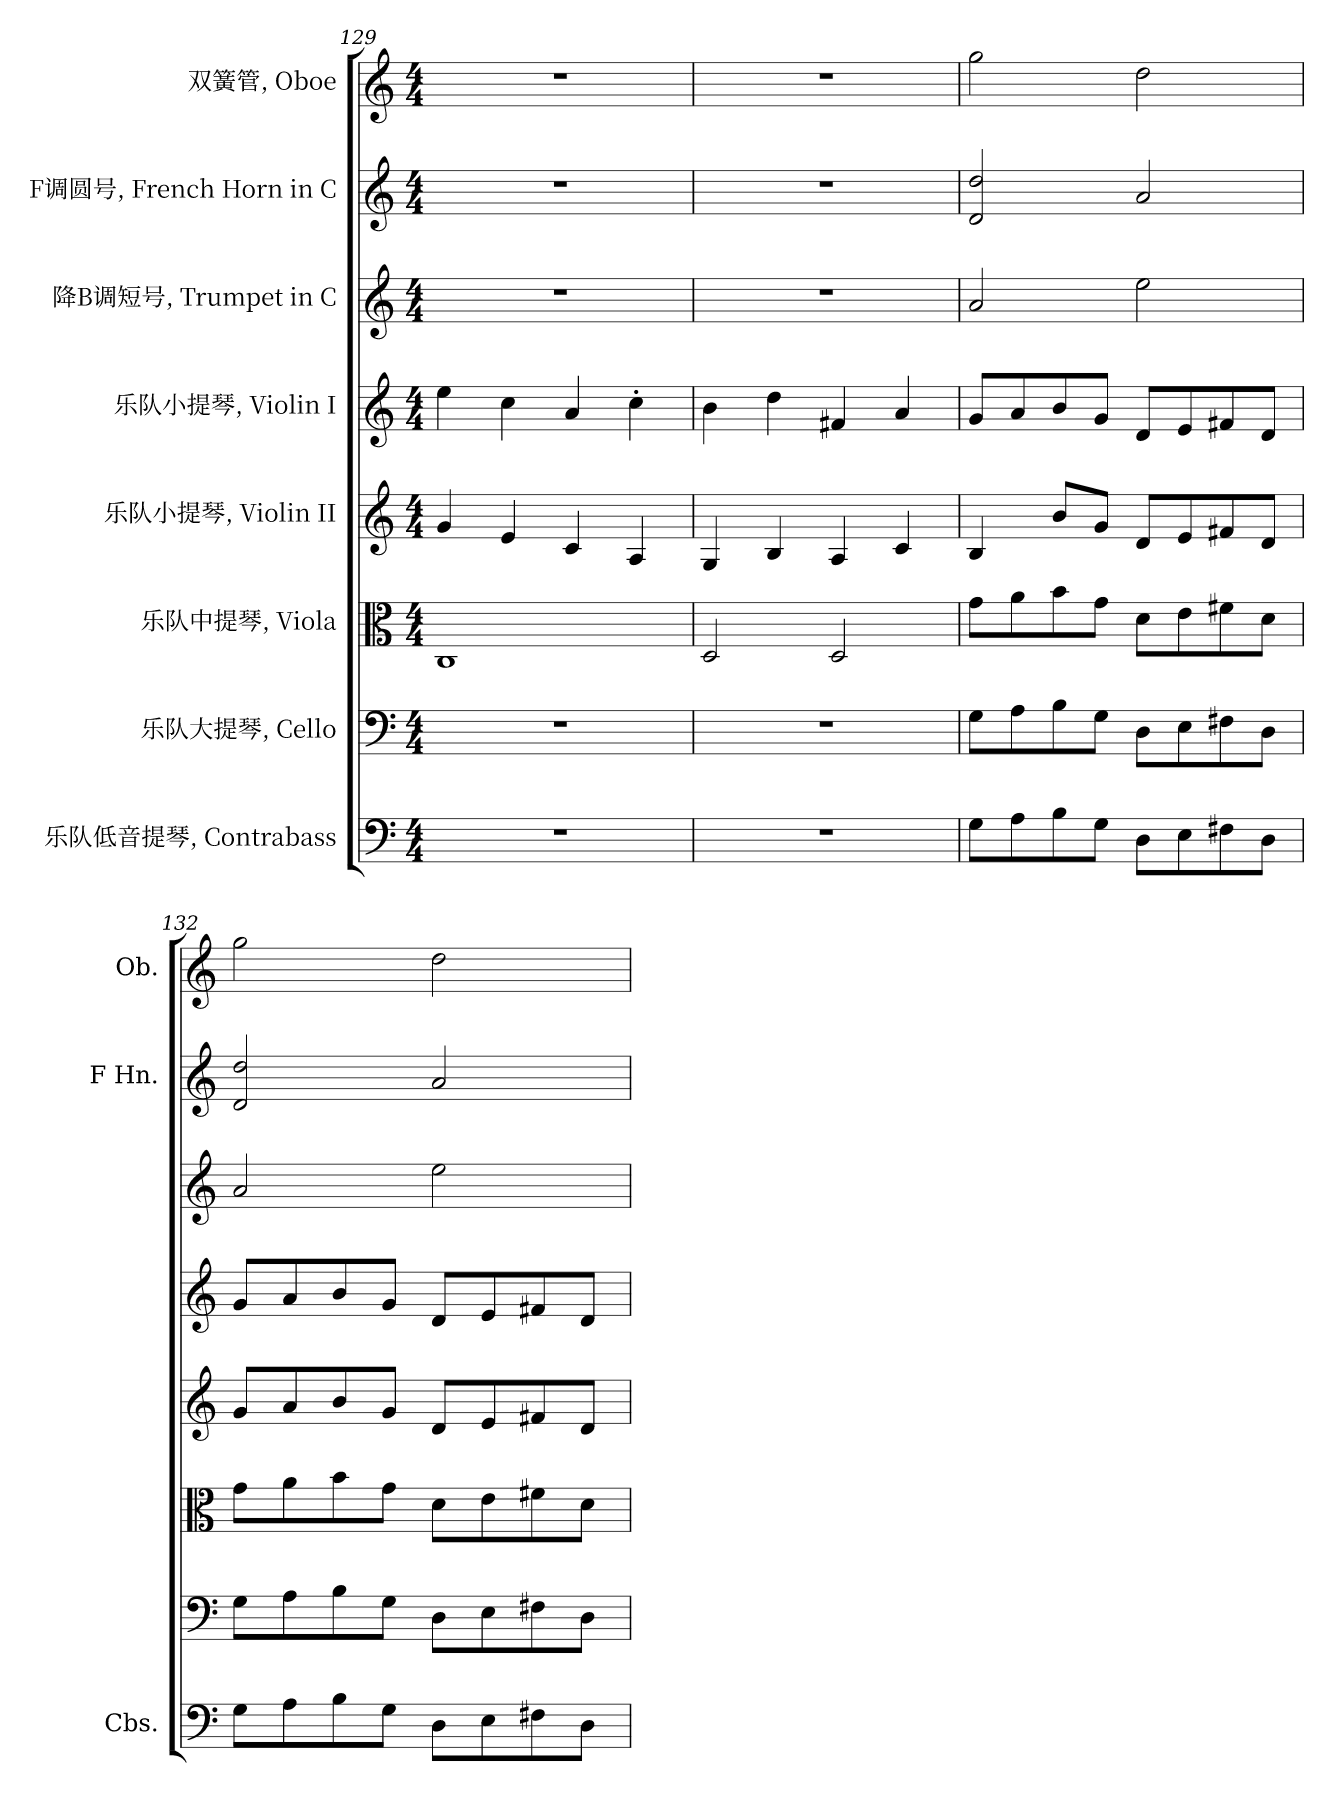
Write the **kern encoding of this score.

**kern	**kern	**kern	**kern	**kern	**kern	**kern	**kern
*part8	*part7	*part6	*part5	*part4	*part3	*part2	*part1
*staff8	*staff7	*staff6	*staff5	*staff4	*staff3	*staff2	*staff1
*I"乐队低音提琴, Contrabass	*I"乐队大提琴, Cello	*I"乐队中提琴, Viola	*I"乐队小提琴, Violin II	*I"乐队小提琴, Violin I	*I"降B调短号, Trumpet in C	*I"F调圆号, French Horn in C	*I"双簧管, Oboe
*I'Cbs.	*	*	*	*	*	*I'F Hn.	*I'Ob.
*clefF4	*clefF4	*clefC3	*clefG2	*clefG2	*clefG2	*clefG2	*clefG2
*ITrd7c12	*	*	*	*	*ITrd1c2	*ITrd4c7	*
*k[]	*k[]	*k[]	*k[]	*k[]	*k[b-e-]	*k[b-]	*k[]
*M4/4	*M4/4	*M4/4	*M4/4	*M4/4	*M4/4	*M4/4	*M4/4
=129	=129	=129	=129	=129	=129	=129	=129
1r	1r	1C	4g/	4ee\	1r	1r	1r
.	.	.	4e/	4cc\	.	.	.
.	.	.	4c/	4a/	.	.	.
.	.	.	4A/	4cc'\	.	.	.
!!LO:PB:g=z
=130	=130	=130	=130	=130	=130	=130	=130
1r	1r	2D/	4G/	4b\	1r	1r	1r
.	.	.	4B/	4dd\	.	.	.
.	.	2D/	4A/	4f#X/	.	.	.
.	.	.	4c/	4a/	.	.	.
=131	=131	=131	=131	=131	=131	=131	=131
8GG\L	8G\L	8g\L	4B/	8g/L	2g/	2G/ 2g/	2gg\
8AA\	8A\	8a\	.	8a/	.	.	.
8BB\	8B\	8b\	8b/L	8b/	.	.	.
8GG\J	8G\J	8g\J	8g/J	8g/J	.	.	.
8DD\L	8D\L	8d\L	8d/L	8d/L	2dd\	2d/	2dd\
8EE\	8E\	8e\	8e/	8e/	.	.	.
8FF#X\	8F#X\	8f#X\	8f#X/	8f#X/	.	.	.
8DD\J	8D\J	8d\J	8d/J	8d/J	.	.	.
=132	=132	=132	=132	=132	=132	=132	=132
8GG\L	8G\L	8g\L	8g/L	8g/L	2g/	2G/ 2g/	2gg\
8AA\	8A\	8a\	8a/	8a/	.	.	.
8BB\	8B\	8b\	8b/	8b/	.	.	.
8GG\J	8G\J	8g\J	8g/J	8g/J	.	.	.
8DD\L	8D\L	8d\L	8d/L	8d/L	2dd\	2d/	2dd\
8EE\	8E\	8e\	8e/	8e/	.	.	.
8FF#X\	8F#X\	8f#X\	8f#X/	8f#X/	.	.	.
8DD\J	8D\J	8d\J	8d/J	8d/J	.	.	.
=	=	=	=	=	=	=	=
*-	*-	*-	*-	*-	*-	*-	*-
